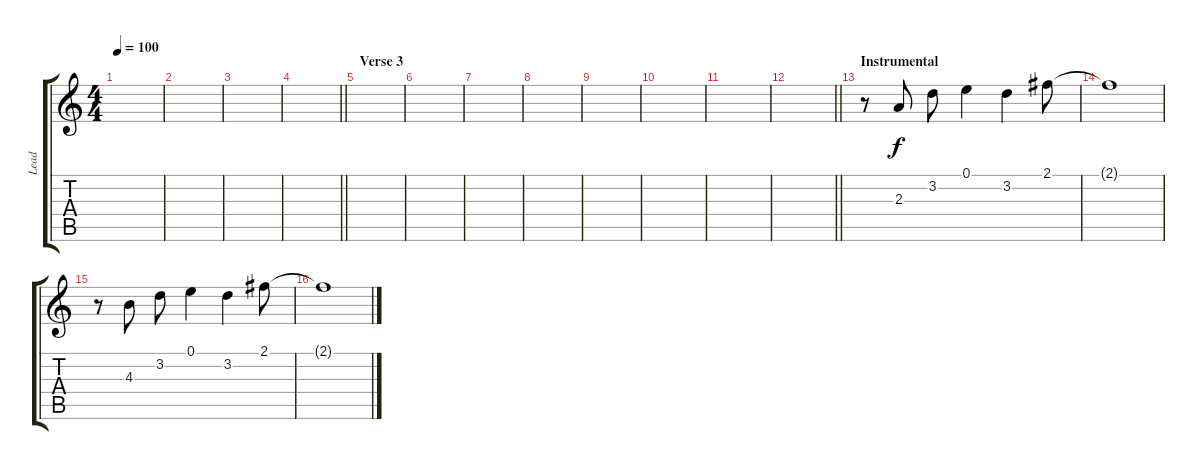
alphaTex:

\track ("Lead" "Lead") {instrument overdrivenguitar}
\staff {score tabs}
\tuning (E4 B3 G3 D3 A2 E2) {hide}
\ts (4 4)
\tempo 100
\clef g2
\ks c
|
|
|
\barLineRight lightlight
|
\section ("" "Verse 3")
|
|
|
|
|
|
|
\barLineRight lightlight
|
\section ("" "Instrumental")
r.8 2.3.8 3.2.8 0.1.4 3.2.4 2.1.8 |
2.1{t}.1 |
r.8 4.3.8 3.2.8 0.1.4 3.2.4 2.1.8 |
2.1{t}.1
